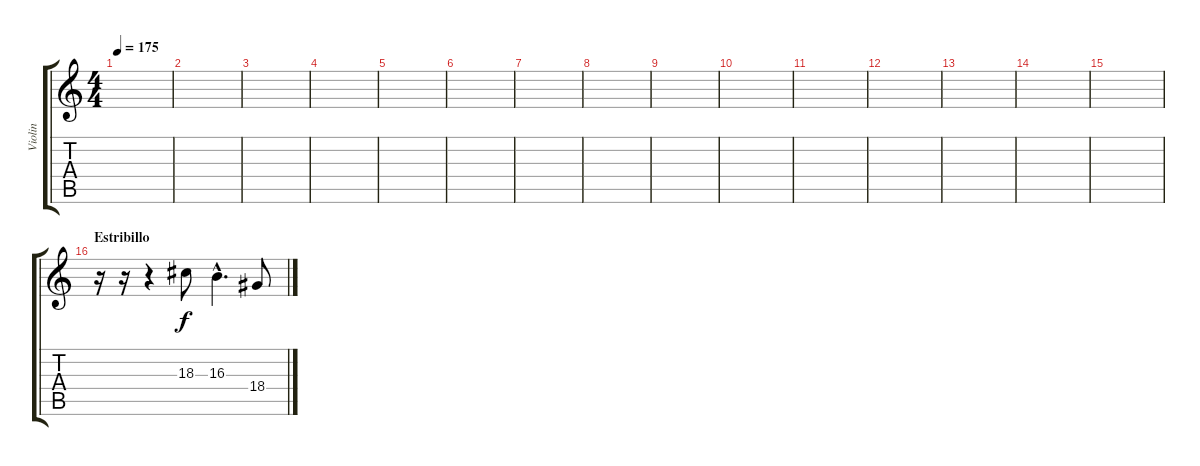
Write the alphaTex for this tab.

\track ("Violin" "Violin") {instrument violin}
\staff {score tabs}
\tuning (E4 B3 G3 D3 A2 E2) {hide}
\ts (4 4)
\tempo 175
\clef g2
\ks c
|
|
|
|
|
|
|
|
|
|
|
|
|
|
|
\section ("" "Estribillo")
r.16 r.16 r.4 18.3.8{volume 13} 16.3{hac}.4{d} 18.4.8
